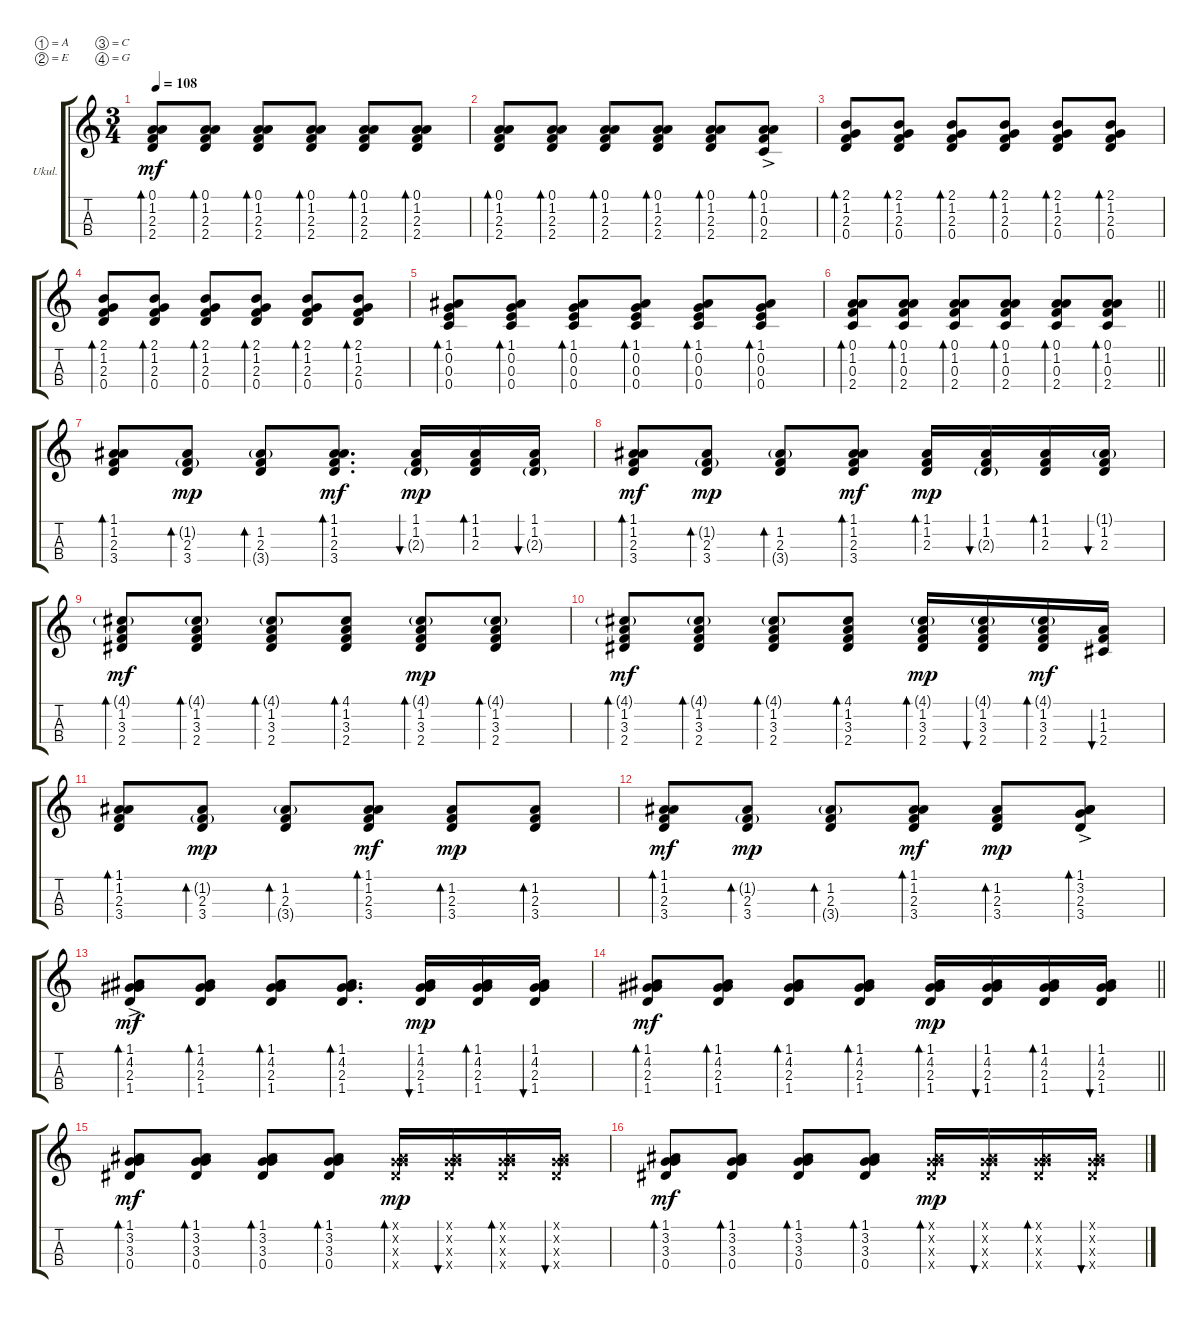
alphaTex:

\defaultSystemsLayout 4
\bracketExtendMode groupsimilarinstruments
\firstSystemTrackNameOrientation horizontal
\otherSystemsTrackNameOrientation horizontal
\track ("Ukulele" "Ukul.") {instrument shamisen}
\staff {score tabs}
\tuning (A4 E4 C4 G4)
\ts (3 4)
\tempo 108
\clef g2
\ks c
(2.4 2.3 1.2 0.1).8{bd 30 dy mf} (2.4 2.3 1.2 0.1).8{bd 30} (2.4 2.3 1.2 0.1).8{bd 30} (2.4 2.3 1.2 0.1).8{bd 30} (2.4 2.3 1.2 0.1).8{bd 30} (2.4 2.3 1.2 0.1).8{bd 30} |
(2.4 2.3 1.2 0.1).8{bd 30} (2.4 2.3 1.2 0.1).8{bd 30} (2.4 2.3 1.2 0.1).8{bd 30} (2.4 2.3 1.2 0.1).8{bd 30} (2.4 2.3 1.2 0.1).8{bd 30} (2.4 0.3{ac} 1.2 0.1).8{bd 30} |
(2.3 0.4 1.2 2.1).8{bd 30} (2.3 0.4 1.2 2.1).8{bd 30} (2.3 0.4 1.2 2.1).8{bd 30} (2.3 0.4 1.2 2.1).8{bd 30} (2.3 0.4 1.2 2.1).8{bd 30} (2.3 0.4 1.2 2.1).8{bd 30} |
(2.3 0.4 1.2 2.1).8{bd 30} (2.3 0.4 1.2 2.1).8{bd 30} (2.3 0.4 1.2 2.1).8{bd 30} (2.3 0.4 1.2 2.1).8{bd 30} (2.3 0.4 1.2 2.1).8{bd 30} (2.3 0.4 1.2 2.1).8{bd 30} |
(0.4 0.3 0.2 1.1).8{bd 30} (0.4 0.3 0.2 1.1).8{bd 30} (0.4 0.3 0.2 1.1).8{bd 30} (0.4 0.3 0.2 1.1).8{bd 30} (0.4 0.3 0.2 1.1).8{bd 30} (0.4 0.3 0.2 1.1).8{bd 30} |
\barLineRight lightlight
(2.4 0.3 1.2 0.1).8{bd 30} (2.4 0.3 1.2 0.1).8{bd 30} (2.4 0.3 1.2 0.1).8{bd 30} (2.4 0.3 1.2 0.1).8{bd 30} (2.4 0.3 1.2 0.1).8{bd 30} (2.4 0.3 1.2 0.1).8{bd 30} |
(3.4 2.3 1.2 1.1).8{bd 30} (3.4 2.3 1.2{g}).8{bd 30 dy mp} (3.4{g} 2.3 1.2).8{bd 30} (3.4 2.3 1.2 1.1).8{d bd 30 dy mf} (2.3{g} 1.2 1.1).16{bu 30 dy mp} (2.3 1.2 1.1).16{bd 30} (2.3{g} 1.2 1.1).16{bu 30} |
(3.4 2.3 1.2 1.1).8{bd 30 dy mf} (3.4 2.3 1.2{g}).8{bd 30 dy mp} (3.4{g} 2.3 1.2).8{bd 30} (3.4 2.3 1.2 1.1).8{bd 30 dy mf} (2.3 1.2 1.1).16{bd 30 dy mp} (2.3{g} 1.2 1.1).16{bu 30} (2.3 1.2 1.1).16{bd 30} (2.3 1.2 1.1{g}).16{bu 30} |
(2.4 3.3 1.2 4.1{g}).8{bd 30 dy mf} (2.4 3.3 1.2 4.1{g}).8{bd 30} (2.4 3.3 1.2 4.1{g}).8{bd 30} (2.4 3.3 1.2 4.1).8{bd 30} (2.4 3.3 1.2 4.1{g}).8{bd 30 dy mp} (2.4 3.3 1.2 4.1{g}).8{bd 30} |
(2.4 3.3 1.2 4.1{g}).8{bd 30 dy mf} (2.4 3.3 1.2 4.1{g}).8{bd 30} (2.4 3.3 1.2 4.1{g}).8{bd 30} (2.4 3.3 1.2 4.1).8{bd 30} (2.4 3.3 1.2 4.1{g}).16{bd 30 dy mp} (2.4 3.3 1.2 4.1{g}).16{bu 30} (2.4 3.3 1.2 4.1{g}).16{bd 30 dy mf} (2.4 1.3 1.2).16{bu 30} |
(3.4 2.3 1.2 1.1).8{bd 30} (3.4 2.3 1.2{g}).8{bd 30 dy mp} (3.4{g} 2.3 1.2).8{bd 30} (3.4 2.3 1.2 1.1).8{bd 30 dy mf} (3.4 2.3 1.2).8{bd 30 dy mp} (3.4 2.3 1.2).8{bd 30} |
(3.4 2.3 1.2 1.1).8{bd 30 dy mf} (3.4 2.3 1.2{g}).8{bd 30 dy mp} (3.4{g} 2.3 1.2).8{bd 30} (3.4 2.3 1.2 1.1).8{bd 30 dy mf} (3.4 2.3 1.2).8{bd 30 dy mp} (3.4 2.3 3.2{ac} 1.1).8{bd 30} |
(1.4 2.3 4.2{ac} 1.1).8{bd 30 dy mf} (1.4 2.3 4.2 1.1).8{bd 30} (1.4 2.3 4.2 1.1).8{bd 30} (1.4 2.3 4.2 1.1).8{d bd 30} (1.4 2.3 4.2 1.1).16{bu 30 dy mp} (1.4 2.3 4.2 1.1).16{bd 30} (1.1 4.2 2.3 1.4).16{bu 30} |
\barLineRight lightlight
(1.4 2.3 4.2 1.1).8{bd 30 dy mf} (1.4 2.3 4.2 1.1).8{bd 30} (1.4 2.3 4.2 1.1).8{bd 30} (1.4 2.3 4.2 1.1).8{bd 30} (1.4 2.3 4.2 1.1).16{bd 30 dy mp} (1.4 2.3 4.2 1.1).16{bu 30} (1.4 2.3 4.2 1.1).16{bd 30} (1.4 2.3 4.2 1.1).16{bu 30} |
(0.4 3.3 3.2 1.1).8{bd 30 dy mf} (0.4 3.3 3.2 1.1).8{bd 30} (0.4 3.3 3.2 1.1).8{bd 30} (0.4 3.3 3.2 1.1).8{bd 30} (0.4{x} 3.3{x} 3.2{x} 1.1{x}).16{bd 30 dy mp} (0.4{x} 3.3{x} 3.2{x} 1.1{x}).16{bu 30} (0.4{x} 3.3{x} 3.2{x} 1.1{x}).16{bd 30} (0.4{x} 3.3{x} 3.2{x} 1.1{x}).16{bu 30} |
(0.4 3.3 3.2 1.1).8{bd 30 dy mf} (0.4 3.3 3.2 1.1).8{bd 30} (0.4 3.3 3.2 1.1).8{bd 30} (0.4 3.3 3.2 1.1).8{bd 30} (0.4{x} 3.3{x} 3.2{x} 1.1{x}).16{bd 30 dy mp} (0.4{x} 3.3{x} 3.2{x} 1.1{x}).16{bu 30} (0.4{x} 3.3{x} 3.2{x} 1.1{x}).16{bd 30} (0.4{x} 3.3{x} 3.2{x} 1.1{x}).16{bu 30}
